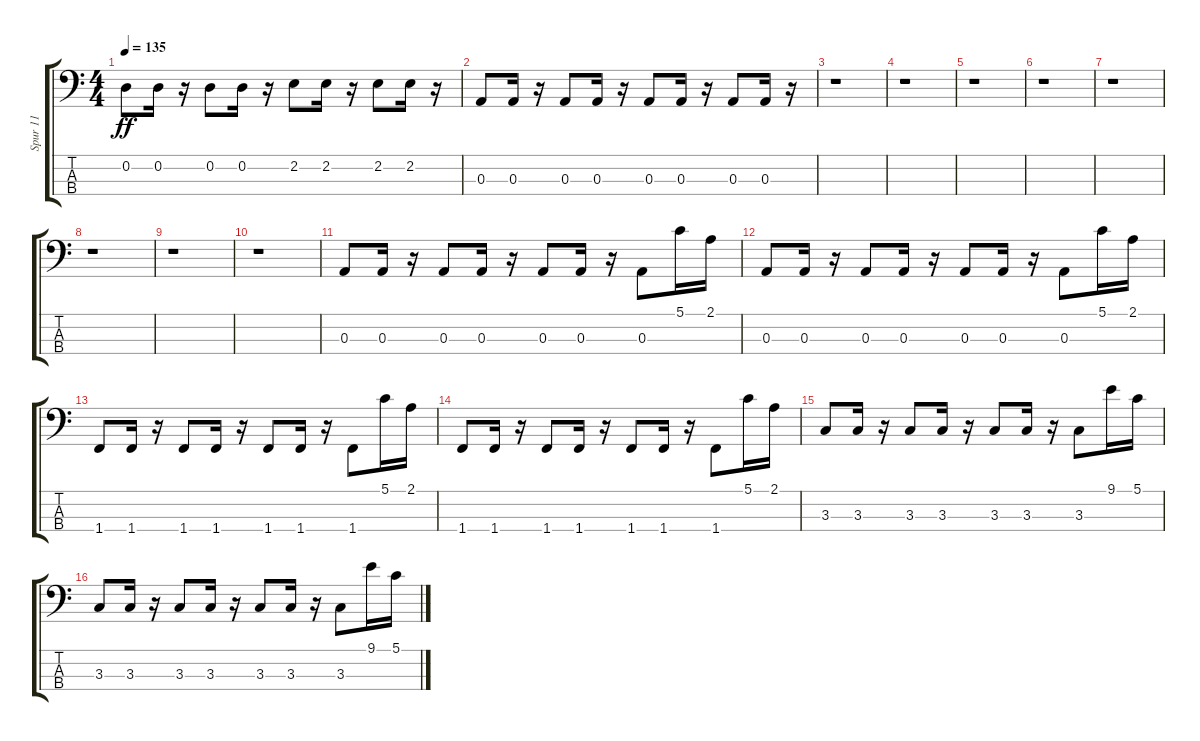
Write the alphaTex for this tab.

\track ("Spur 11" "Spur 11") {instrument electricbassfinger}
\staff {score tabs}
\tuning (G2 D2 A1 E1) {hide}
\ts (4 4)
\tempo 135
\clef f4
\ks c
0.2.8{dy ff} 0.2.16 r.16 0.2.8 0.2.16 r.16 2.2.8 2.2.16 r.16 2.2.8 2.2.16 r.16 |
0.3.8 0.3.16 r.16 0.3.8 0.3.16 r.16 0.3.8 0.3.16 r.16 0.3.8 0.3.16 r.16 |
r.1 |
r.1 |
r.1 |
r.1 |
r.1 |
r.1 |
r.1 |
r.1 |
0.3.8 0.3.16 r.16 0.3.8 0.3.16 r.16 0.3.8 0.3.16 r.16 0.3.8 5.1.16 2.1.16 |
0.3.8 0.3.16 r.16 0.3.8 0.3.16 r.16 0.3.8 0.3.16 r.16 0.3.8 5.1.16 2.1.16 |
1.4.8 1.4.16 r.16 1.4.8 1.4.16 r.16 1.4.8 1.4.16 r.16 1.4.8 5.1.16 2.1.16 |
1.4.8 1.4.16 r.16 1.4.8 1.4.16 r.16 1.4.8 1.4.16 r.16 1.4.8 5.1.16 2.1.16 |
3.3.8 3.3.16 r.16 3.3.8 3.3.16 r.16 3.3.8 3.3.16 r.16 3.3.8 9.1.16 5.1.16 |
3.3.8 3.3.16 r.16 3.3.8 3.3.16 r.16 3.3.8 3.3.16 r.16 3.3.8 9.1.16 5.1.16
